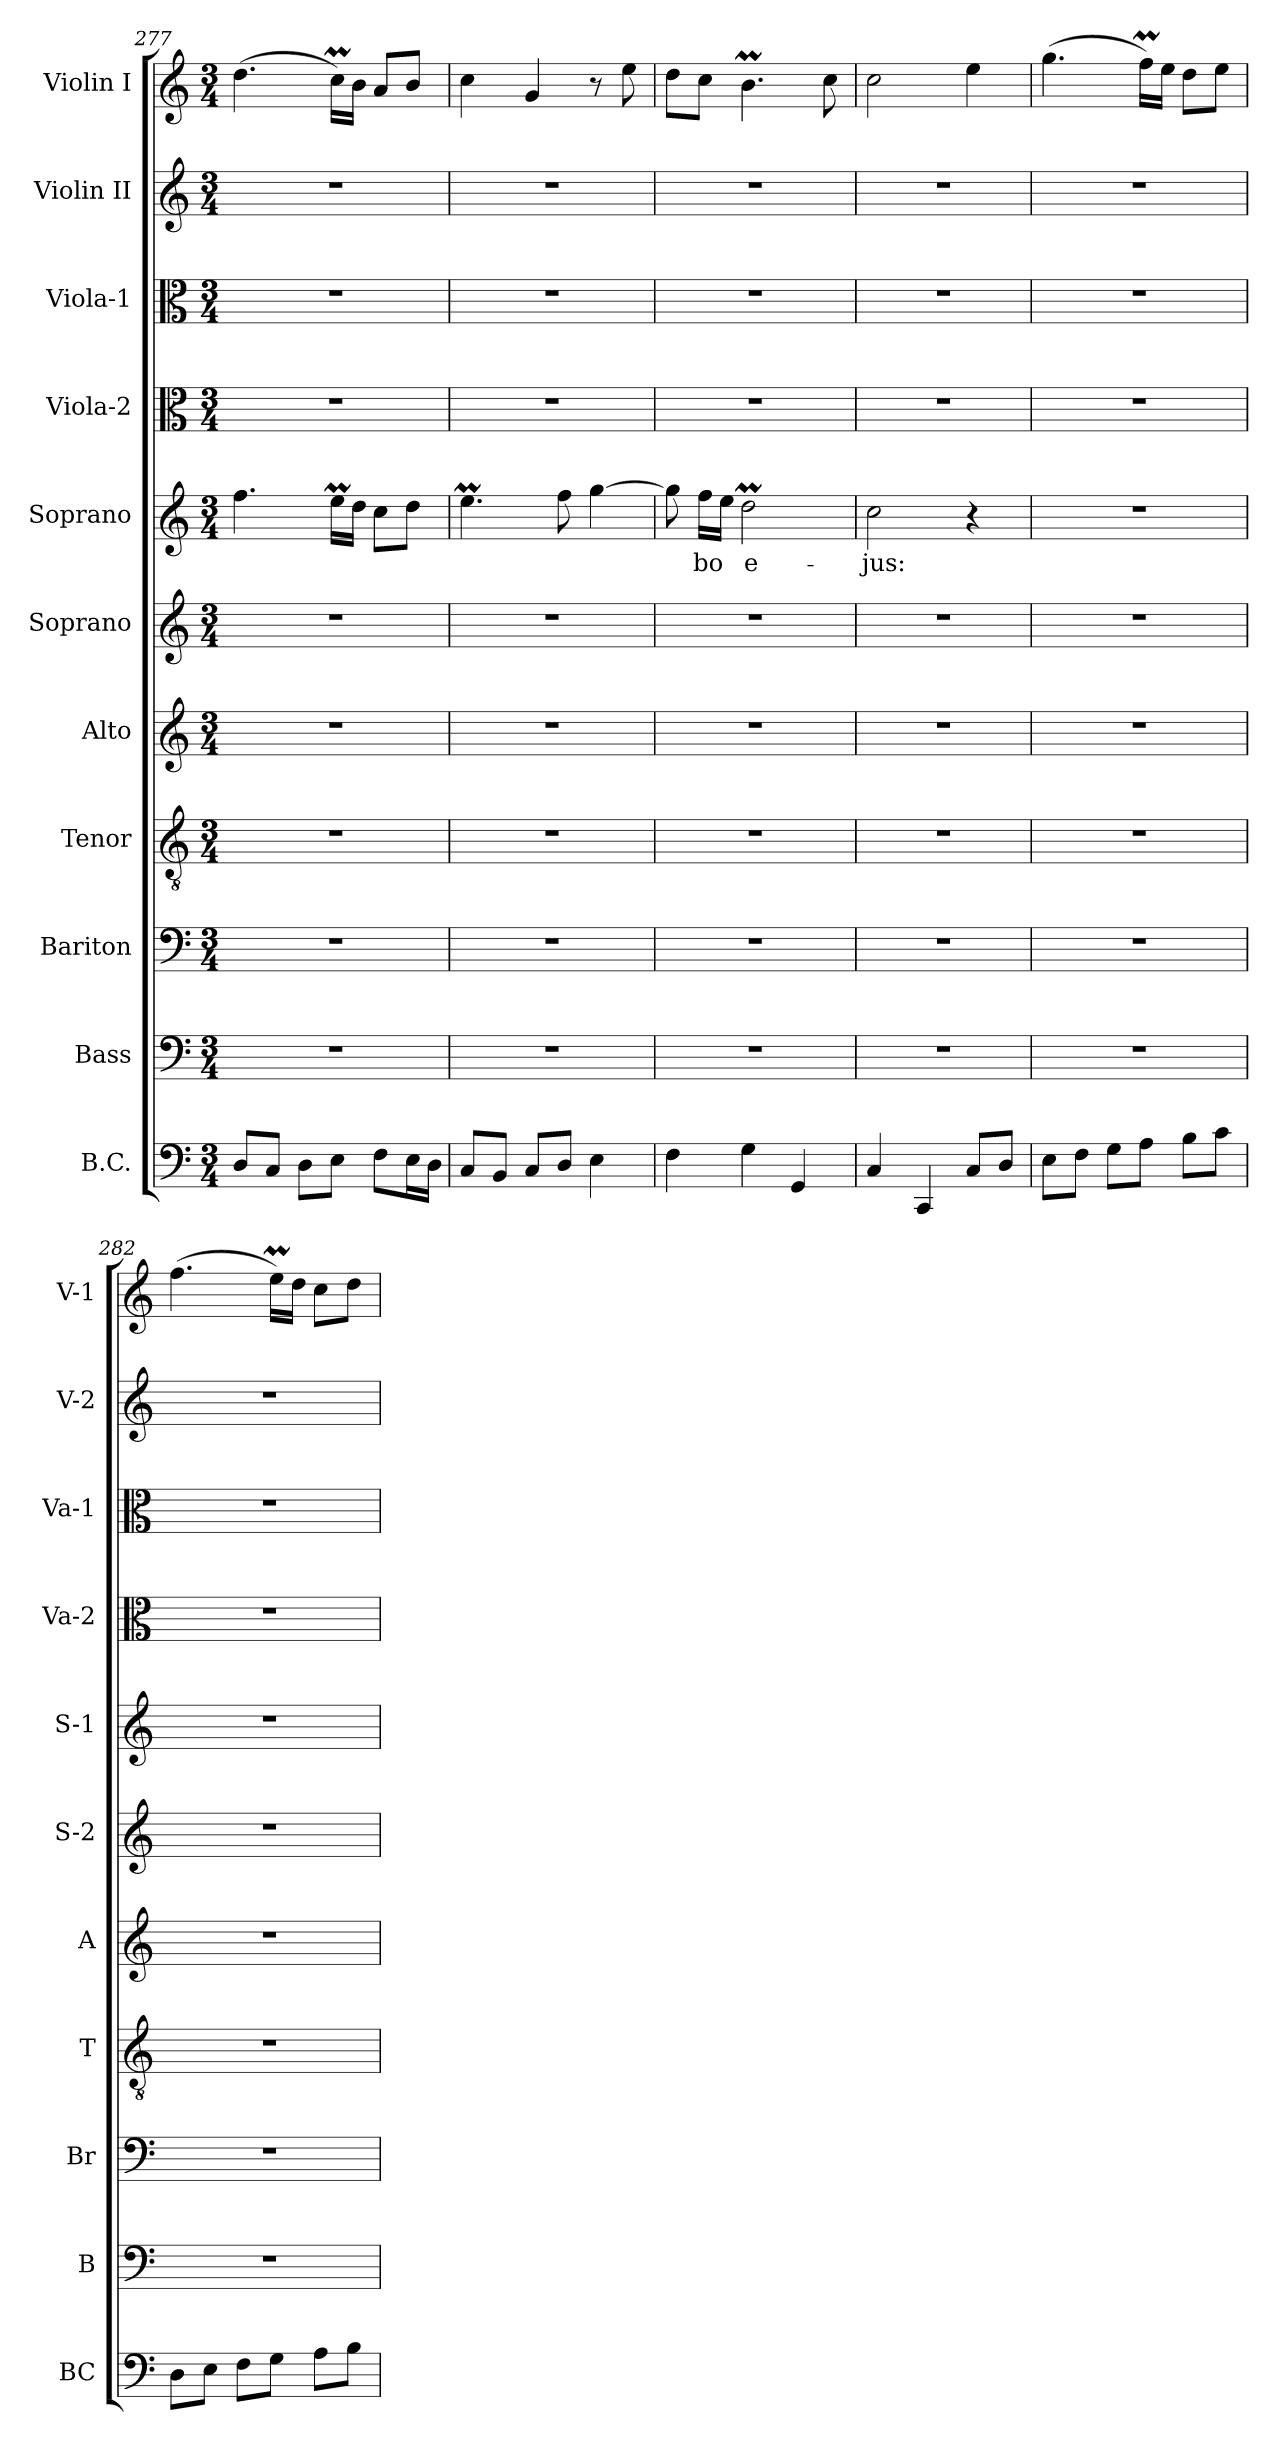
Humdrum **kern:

**kern	**kern	**kern	**kern	**kern	**kern	**kern	**text	**kern	**kern	**kern	**kern
*part11	*part10	*part9	*part8	*part7	*part6	*part5	*part5	*part4	*part3	*part2	*part1
*staff11	*staff10	*staff9	*staff8	*staff7	*staff6	*staff5	*staff5	*staff4	*staff3	*staff2	*staff1
*I"B.C.	*I"Bass	*I"Bariton	*I"Tenor	*I"Alto	*I"Soprano	*I"Soprano	*	*I"Viola-2	*I"Viola-1	*I"Violin II	*I"Violin I
*I'BC	*I'B	*I'Br	*I'T	*I'A	*I'S-2	*I'S-1	*	*I'Va-2	*I'Va-1	*I'V-2	*I'V-1
*clefF4	*clefF4	*clefF4	*clefGv2	*clefG2	*clefG2	*clefG2	*	*clefC3	*clefC3	*clefG2	*clefG2
*k[]	*k[]	*k[]	*k[]	*k[]	*k[]	*k[]	*	*k[]	*k[]	*k[]	*k[]
*C:	*C:	*C:	*C:	*C:	*C:	*C:	*	*C:	*C:	*C:	*C:
*M3/4	*M3/4	*M3/4	*M3/4	*M3/4	*M3/4	*M3/4	*	*M3/4	*M3/4	*M3/4	*M3/4
=277	=277	=277	=277	=277	=277	=277	=277	=277	=277	=277	=277
8D/L	2.r	2.r	2.r	2.r	2.r	4.ff\	.	2.r	2.r	2.r	(>4.dd\
8C/J	.	.	.	.	.	.	.	.	.	.	.
8D\L	.	.	.	.	.	.	.	.	.	.	.
8E\J	.	.	.	.	.	16eem\LL	.	.	.	.	16ccM\LL)
.	.	.	.	.	.	16dd\JJ	.	.	.	.	16b\JJ
8F\L	.	.	.	.	.	8cc\L	.	.	.	.	8a/L
16E\L	.	.	.	.	.	8dd\J	.	.	.	.	8b/J
16D\JJ	.	.	.	.	.	.	.	.	.	.	.
=278	=278	=278	=278	=278	=278	=278	=278	=278	=278	=278	=278
8C/L	2.r	2.r	2.r	2.r	2.r	4.eem\	.	2.r	2.r	2.r	4cc\
8BB/J	.	.	.	.	.	.	.	.	.	.	.
8C/L	.	.	.	.	.	.	.	.	.	.	4g/
8D/J	.	.	.	.	.	8ff\	.	.	.	.	.
4E\	.	.	.	.	.	[4gg\	.	.	.	.	8r
.	.	.	.	.	.	.	.	.	.	.	8ee\
=279	=279	=279	=279	=279	=279	=279	=279	=279	=279	=279	=279
4F\	2.r	2.r	2.r	2.r	2.r	8gg\]	.	2.r	2.r	2.r	8dd\L
!	!	!	!	!	!	!	!LO:LY:b	!	!	!	!
.	.	.	.	.	.	16ff\LL	-bo	.	.	.	8cc\J
.	.	.	.	.	.	16ee\JJ	.	.	.	.	.
!	!	!	!	!	!	!	!LO:LY:b	!	!	!	!
4G\	.	.	.	.	.	2ddM\	e-	.	.	.	4.bm\
4GG/	.	.	.	.	.	.	.	.	.	.	.
.	.	.	.	.	.	.	.	.	.	.	8cc\
=280	=280	=280	=280	=280	=280	=280	=280	=280	=280	=280	=280
!	!	!	!	!	!	!	!LO:LY:b	!	!	!	!
4C/	2.r	2.r	2.r	2.r	2.r	2cc\	-jus:	2.r	2.r	2.r	2cc\
4CC/	.	.	.	.	.	.	.	.	.	.	.
8C/L	.	.	.	.	.	4r	.	.	.	.	4ee\
8D/J	.	.	.	.	.	.	.	.	.	.	.
!!LO:PB:g=z
=281	=281	=281	=281	=281	=281	=281	=281	=281	=281	=281	=281
8E\L	2.r	2.r	2.r	2.r	2.r	2.r	.	2.r	2.r	2.r	(>4.gg\
8F\J	.	.	.	.	.	.	.	.	.	.	.
8G\L	.	.	.	.	.	.	.	.	.	.	.
8A\J	.	.	.	.	.	.	.	.	.	.	16ffM\LL)
.	.	.	.	.	.	.	.	.	.	.	16ee\JJ
8B\L	.	.	.	.	.	.	.	.	.	.	8dd\L
8c\J	.	.	.	.	.	.	.	.	.	.	8ee\J
=282	=282	=282	=282	=282	=282	=282	=282	=282	=282	=282	=282
8D\L	2.r	2.r	2.r	2.r	2.r	2.r	.	2.r	2.r	2.r	(>4.ff\
8E\J	.	.	.	.	.	.	.	.	.	.	.
8F\L	.	.	.	.	.	.	.	.	.	.	.
8G\J	.	.	.	.	.	.	.	.	.	.	16eem\LL)
.	.	.	.	.	.	.	.	.	.	.	16dd\JJ
8A\L	.	.	.	.	.	.	.	.	.	.	8cc\L
8B\J	.	.	.	.	.	.	.	.	.	.	8dd\J
=	=	=	=	=	=	=	=	=	=	=	=
*-	*-	*-	*-	*-	*-	*-	*-	*-	*-	*-	*-
